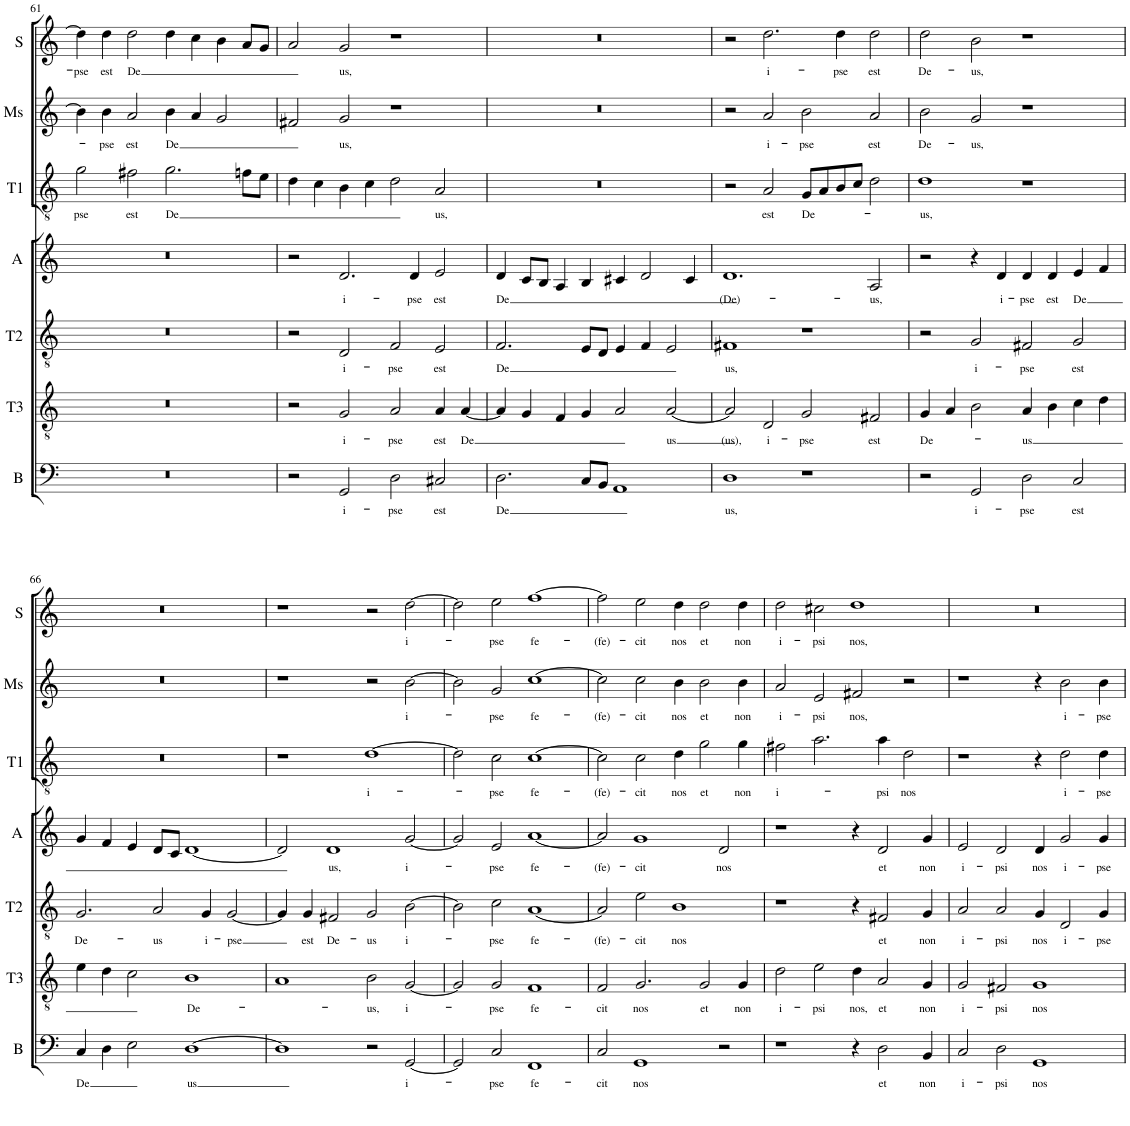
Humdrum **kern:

**kern	**text	**kern	**text	**kern	**text	**kern	**text	**kern	**text	**kern	**text	**kern	**text
*part7	*part7	*part6	*part6	*part5	*part5	*part4	*part4	*part3	*part3	*part2	*part2	*part1	*part1
*staff7	*staff7	*staff6	*staff6	*staff5	*staff5	*staff4	*staff4	*staff3	*staff3	*staff2	*staff2	*staff1	*staff1
*I"Basso	*	*I"Tenore 3	*	*I"Tenore 2	*	*I"Alto	*	*I"Tenore 1	*	*I"Mezzo	*	*I"Soprano	*
*I'B	*	*I'T3	*	*I'T2	*	*I'A	*	*I'T1	*	*	*	*I'S	*
!!LO:PB:g=z
*clefF4	*	*clefGv2	*	*clefGv2	*	*clefG2	*	*clefGv2	*	*clefG2	*	*clefG2	*
*k[]	*	*k[]	*	*k[]	*	*k[]	*	*k[]	*	*k[]	*	*k[]	*
*M4/2	*	*M4/2	*	*M4/2	*	*M4/2	*	*M4/2	*	*M4/2	*	*M4/2	*
=61	=61	=61	=61	=61	=61	=61	=61	=61	=61	=61	=61	=61	=61
!	!	!	!	!	!	!	!	!	!LO:LY:b	!	!	!	!LO:LY:b
0r	.	0r	.	0r	.	0r	.	2g\	-pse	4b\]	.	4dd\]	-pse
!	!	!	!	!	!	!	!	!	!	!	!LO:LY:b	!	!LO:LY:b
.	.	.	.	.	.	.	.	.	.	4b\	-pse	4dd\	est
!	!	!	!	!	!	!	!	!	!LO:LY:b	!	!LO:LY:b	!	!LO:LY:b
.	.	.	.	.	.	.	.	2f#X\	est	2a/	est	2dd\	De
!	!	!	!	!	!	!	!	!	!LO:LY:b	!	!LO:LY:b	!	!
.	.	.	.	.	.	.	.	2.g\	De	4b\	-De	4dd\	.
.	.	.	.	.	.	.	.	.	.	4a/	.	4cc\	.
.	.	.	.	.	.	.	.	.	.	2g/	.	4b\	.
.	.	.	.	.	.	.	.	8fn\L	.	.	.	8a/L	.
.	.	.	.	.	.	.	.	8e\J	.	.	.	8g/J	.
=62	=62	=62	=62	=62	=62	=62	=62	=62	=62	=62	=62	=62	=62
2r	.	2r	.	2r	.	2r	.	4d\	.	2f#X/	.	2a/	.
.	.	.	.	.	.	.	.	4c\	.	.	.	.	.
!	!LO:LY:b	!	!LO:LY:b	!	!LO:LY:b	!	!LO:LY:b	!	!	!	!LO:LY:b	!	!LO:LY:b
2GG/	i-	2G/	i-	2D/	i-	2.d/	i-	4B\	.	2g/	-us,	2g/	-us,
.	.	.	.	.	.	.	.	4c\	.	.	.	.	.
!	!LO:LY:b	!	!LO:LY:b	!	!LO:LY:b	!	!	!	!	!	!	!	!
2D\	-pse	2A/	-pse	2F/	-pse	.	.	2d\	.	1r	.	1r	.
!	!	!	!	!	!	!	!LO:LY:b	!	!	!	!	!	!
.	.	.	.	.	.	4d/	-pse	.	.	.	.	.	.
!	!LO:LY:b	!	!LO:LY:b	!	!LO:LY:b	!	!LO:LY:b	!	!LO:LY:b	!	!	!	!
2C#X/	est	4A/	est	2E/	est	2e/	est	2A/	-us,	.	.	.	.
!	!	!	!LO:LY:b	!	!	!	!	!	!	!	!	!	!
.	.	[4A/	De	.	.	.	.	.	.	.	.	.	.
=63	=63	=63	=63	=63	=63	=63	=63	=63	=63	=63	=63	=63	=63
!	!LO:LY:b	!	!	!	!LO:LY:b	!	!LO:LY:b	!	!	!	!	!	!
2.D\	De	4A/]	.	2.F/	De	4d/	De	0r	.	0r	.	0r	.
.	.	4G/	.	.	.	8c/L	.	.	.	.	.	.	.
.	.	.	.	.	.	8B/J	.	.	.	.	.	.	.
.	.	4F/	.	.	.	4A/	.	.	.	.	.	.	.
8C/L	.	4G/	.	8E/L	.	4B/	.	.	.	.	.	.	.
8BB/J	.	.	.	8D/J	.	.	.	.	.	.	.	.	.
1AA	.	2A/	.	4E/	.	4c#X/	.	.	.	.	.	.	.
.	.	.	.	4F/	.	2d/	.	.	.	.	.	.	.
!	!	!	!LO:LY:b	!	!	!	!	!	!	!	!	!	!
.	.	[2A/	us	2E/	.	.	.	.	.	.	.	.	.
.	.	.	.	.	.	4c#/	.	.	.	.	.	.	.
=64	=64	=64	=64	=64	=64	=64	=64	=64	=64	=64	=64	=64	=64
!	!LO:LY:b	!	!LO:LY:b	!	!LO:LY:b	!	!LO:LY:b	!	!	!	!	!	!
1D	us,	2A/]	(us),	1F#X	us,	1.d	(De)-	2r	.	2r	.	2r	.
!	!	!	!LO:LY:b	!	!	!	!	!	!LO:LY:b	!	!LO:LY:b	!	!LO:LY:b
.	.	2D/	i-	.	.	.	.	2A/	est	2a/	i-	2.dd\	i-
!	!	!	!LO:LY:b	!	!	!	!	!	!LO:LY:b	!	!LO:LY:b	!	!
1r	.	2G/	-pse	1r	.	.	.	8G/L	De-	2b\	-pse	.	.
.	.	.	.	.	.	.	.	8A/	.	.	.	.	.
!	!	!	!	!	!	!	!	!	!	!	!	!	!LO:LY:b
.	.	.	.	.	.	.	.	8B/	.	.	.	4dd\	-pse
.	.	.	.	.	.	.	.	8c/J	.	.	.	.	.
!	!	!	!LO:LY:b	!	!	!	!LO:LY:b	!	!	!	!LO:LY:b	!	!LO:LY:b
.	.	2F#X/	est	.	.	2A/	-us,	2d\	.	2a/	est	2dd\	est
=65	=65	=65	=65	=65	=65	=65	=65	=65	=65	=65	=65	=65	=65
!	!	!	!LO:LY:b	!	!	!	!	!	!LO:LY:b	!	!LO:LY:b	!	!LO:LY:b
2r	.	4G/	De-	2r	.	2r	.	1d	-us,	2b\	De-	2dd\	De-
.	.	4A/	.	.	.	.	.	.	.	.	.	.	.
!	!LO:LY:b	!	!	!	!LO:LY:b	!	!	!	!	!	!LO:LY:b	!	!LO:LY:b
2GG/	i-	2B\	.	2G/	i-	4r	.	.	.	2g/	-us,	2b\	-us,
!	!	!	!	!	!	!	!LO:LY:b	!	!	!	!	!	!
.	.	.	.	.	.	4d/	i-	.	.	.	.	.	.
!	!LO:LY:b	!	!LO:LY:b	!	!LO:LY:b	!	!LO:LY:b	!	!	!	!	!	!
2D\	-pse	4A/	-us	2F#X/	-pse	4d/	-pse	1r	.	1r	.	1r	.
!	!	!	!	!	!	!	!LO:LY:b	!	!	!	!	!	!
.	.	4B\	.	.	.	4d/	est	.	.	.	.	.	.
!	!LO:LY:b	!	!	!	!LO:LY:b	!	!LO:LY:b	!	!	!	!	!	!
2C/	est	4c\	.	2G/	est	4e/	De	.	.	.	.	.	.
.	.	4d\	.	.	.	4f/	.	.	.	.	.	.	.
!!LO:LB:g=z
=66	=66	=66	=66	=66	=66	=66	=66	=66	=66	=66	=66	=66	=66
!	!LO:LY:b	!	!	!	!LO:LY:b	!	!	!	!	!	!	!	!
4C/	De	4e\	.	2.G/	De-	4g/	.	0r	.	0r	.	0r	.
4D\	.	4d\	.	.	.	4f/	.	.	.	.	.	.	.
2E\	.	2c\	.	.	.	4e/	.	.	.	.	.	.	.
!	!	!	!	!	!LO:LY:b	!	!	!	!	!	!	!	!
.	.	.	.	2A/	-us	8d/L	.	.	.	.	.	.	.
.	.	.	.	.	.	8c/J	.	.	.	.	.	.	.
!	!LO:LY:b	!	!LO:LY:b	!	!	!	!	!	!	!	!	!	!
[1D	us	1B	De-	.	.	[1d	.	.	.	.	.	.	.
!	!	!	!	!	!LO:LY:b	!	!	!	!	!	!	!	!
.	.	.	.	4G/	i-	.	.	.	.	.	.	.	.
!	!	!	!	!	!LO:LY:b	!	!	!	!	!	!	!	!
.	.	.	.	[2G/	-pse	.	.	.	.	.	.	.	.
=67	=67	=67	=67	=67	=67	=67	=67	=67	=67	=67	=67	=67	=67
1D]	.	1A	.	4G/]	.	2d/]	.	1r	.	1r	.	1r	.
!	!	!	!	!	!LO:LY:b	!	!	!	!	!	!	!	!
.	.	.	.	4G/	est	.	.	.	.	.	.	.	.
!	!	!	!	!	!LO:LY:b	!	!LO:LY:b	!	!	!	!	!	!
.	.	.	.	2F#X/	De-	1d	us,	.	.	.	.	.	.
!	!	!	!LO:LY:b	!	!LO:LY:b	!	!	!	!LO:LY:b	!	!	!	!
2r	.	2B\	-us,	2G/	-us	.	.	[1d	i-	2r	.	2r	.
!	!LO:LY:b	!	!LO:LY:b	!	!LO:LY:b	!	!LO:LY:b	!	!	!	!LO:LY:b	!	!LO:LY:b
[2GG/	i-	[2G/	i-	[2B\	i-	[2g/	i-	.	.	[2b\	i-	[2dd\	i-
=68	=68	=68	=68	=68	=68	=68	=68	=68	=68	=68	=68	=68	=68
2GG/]	.	2G/]	.	2B\]	.	2g/]	.	2d\]	.	2b\]	.	2dd\]	.
!	!LO:LY:b	!	!LO:LY:b	!	!LO:LY:b	!	!LO:LY:b	!	!LO:LY:b	!	!LO:LY:b	!	!LO:LY:b
2C/	-pse	2G/	-pse	2c\	-pse	2e/	-pse	2c\	-pse	2g/	-pse	2ee\	-pse
!	!LO:LY:b	!	!LO:LY:b	!	!LO:LY:b	!	!LO:LY:b	!	!LO:LY:b	!	!LO:LY:b	!	!LO:LY:b
1FF	fe-	1F	fe-	[1A	fe-	[1a	fe-	[1c	fe-	[1cc	fe-	[1ff	fe-
=69	=69	=69	=69	=69	=69	=69	=69	=69	=69	=69	=69	=69	=69
!	!LO:LY:b	!	!LO:LY:b	!	!LO:LY:b	!	!LO:LY:b	!	!LO:LY:b	!	!LO:LY:b	!	!LO:LY:b
2C/	-cit	2F/	-cit	2A/]	(fe)-	2a/]	(fe)-	2c\]	(fe)-	2cc\]	(fe)-	2ff\]	(fe)-
!	!LO:LY:b	!	!LO:LY:b	!	!LO:LY:b	!	!LO:LY:b	!	!LO:LY:b	!	!LO:LY:b	!	!LO:LY:b
1GG	nos	2.G/	nos	2e\	-cit	1g	-cit	2c\	-cit	2cc\	-cit	2ee\	-cit
!	!	!	!	!	!LO:LY:b	!	!	!	!LO:LY:b	!	!LO:LY:b	!	!LO:LY:b
.	.	.	.	1B	nos	.	.	4d\	nos	4b\	nos	4dd\	nos
!	!	!	!LO:LY:b	!	!	!	!	!	!LO:LY:b	!	!LO:LY:b	!	!LO:LY:b
.	.	2G/	et	.	.	.	.	2g\	et	2b\	et	2dd\	et
!	!	!	!	!	!	!	!LO:LY:b	!	!	!	!	!	!
2r	.	.	.	.	.	2d/	nos	.	.	.	.	.	.
!	!	!	!LO:LY:b	!	!	!	!	!	!LO:LY:b	!	!LO:LY:b	!	!LO:LY:b
.	.	4G/	non	.	.	.	.	4g\	non	4b\	non	4dd\	non
=70	=70	=70	=70	=70	=70	=70	=70	=70	=70	=70	=70	=70	=70
!	!	!	!LO:LY:b	!	!	!	!	!	!LO:LY:b	!	!LO:LY:b	!	!LO:LY:b
1r	.	2d\	i-	1r	.	1r	.	2f#X\	i-	2a/	i-	2dd\	i-
!	!	!	!LO:LY:b	!	!	!	!	!	!	!	!LO:LY:b	!	!LO:LY:b
.	.	2e\	-psi	.	.	.	.	2.a\	.	2e/	-psi	2cc#X\	-psi
!	!	!	!LO:LY:b	!	!	!	!	!	!	!	!LO:LY:b	!	!LO:LY:b
4r	.	4d\	nos,	4r	.	4r	.	.	.	2f#X/	nos,	1dd	nos,
!	!LO:LY:b	!	!LO:LY:b	!	!LO:LY:b	!	!LO:LY:b	!	!LO:LY:b	!	!	!	!
2D\	et	2A/	et	2F#X/	et	2d/	et	4a\	-psi	.	.	.	.
!	!	!	!	!	!	!	!	!	!LO:LY:b	!	!	!	!
.	.	.	.	.	.	.	.	2d\	nos	2r	.	.	.
!	!LO:LY:b	!	!LO:LY:b	!	!LO:LY:b	!	!LO:LY:b	!	!	!	!	!	!
4BB/	non	4G/	non	4G/	non	4g/	non	.	.	.	.	.	.
=71	=71	=71	=71	=71	=71	=71	=71	=71	=71	=71	=71	=71	=71
!	!LO:LY:b	!	!LO:LY:b	!	!LO:LY:b	!	!LO:LY:b	!	!	!	!	!	!
2C/	i-	2G/	i-	2A/	i-	2e/	i-	1r	.	1r	.	0r	.
!	!LO:LY:b	!	!LO:LY:b	!	!LO:LY:b	!	!LO:LY:b	!	!	!	!	!	!
2D\	-psi	2F#X/	-psi	2A/	-psi	2d/	-psi	.	.	.	.	.	.
!	!LO:LY:b	!	!LO:LY:b	!	!LO:LY:b	!	!LO:LY:b	!	!	!	!	!	!
1GG	nos	1G	nos	4G/	nos	4d/	nos	4r	.	4r	.	.	.
!	!	!	!	!	!LO:LY:b	!	!LO:LY:b	!	!LO:LY:b	!	!LO:LY:b	!	!
.	.	.	.	2D/	i-	2g/	i-	2d\	i-	2b\	i-	.	.
!	!	!	!	!	!LO:LY:b	!	!LO:LY:b	!	!LO:LY:b	!	!LO:LY:b	!	!
.	.	.	.	4G/	-pse	4g/	-pse	4d\	-pse	4b\	-pse	.	.
=	=	=	=	=	=	=	=	=	=	=	=	=	=
*-	*-	*-	*-	*-	*-	*-	*-	*-	*-	*-	*-	*-	*-
